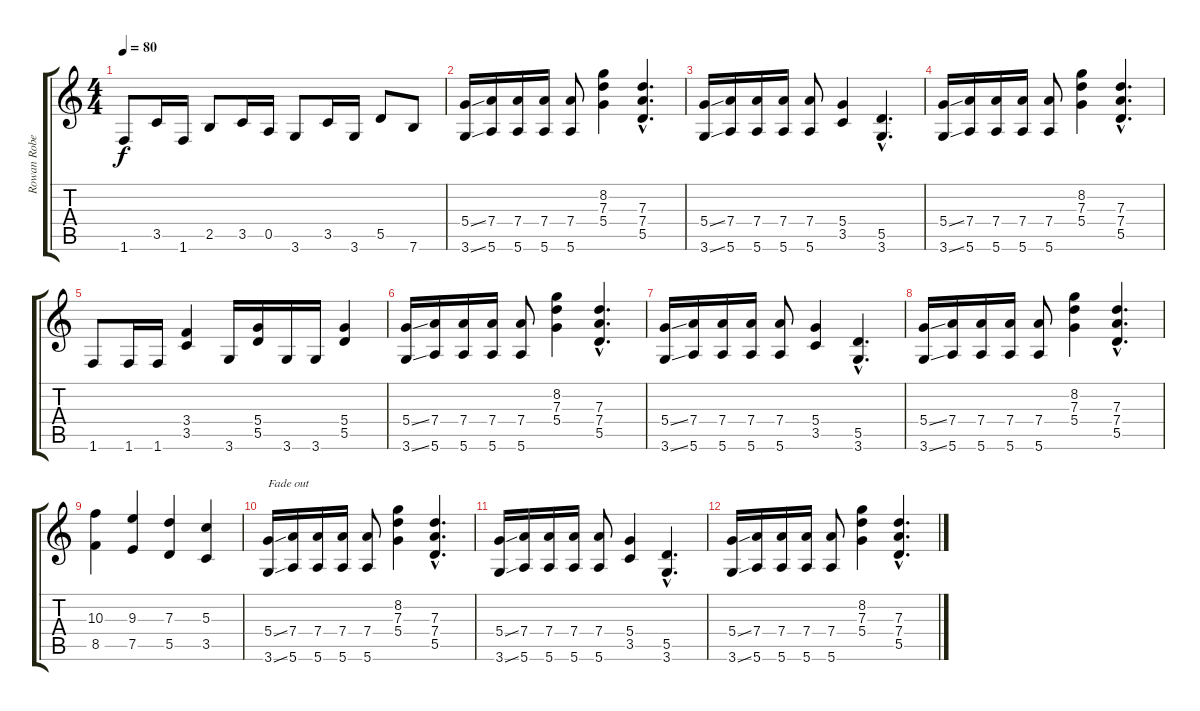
\track ("Rowan Robertson" "Rowan Robe") {instrument distortionguitar}
\staff {score tabs}
\tuning (E4 B3 G3 D3 A2 E2) {hide}
\ts (4 4)
\tempo 80
\clef g2
\ks c
1.6.8{dy f} 3.5.16 1.6.16 2.5.8 3.5.16 0.5.16 3.6.8 3.5.16 3.6.16 5.5.8 7.6.8 |
(5.4{ss} 3.6{ss}).16 (7.4 5.6).16 (7.4 5.6).16 (7.4 5.6).16 (7.4 5.6).8 (8.2 7.3 5.4).4 (7.3{hac} 7.4{hac} 5.5{hac}).4{d} |
(5.4{ss} 3.6{ss}).16 (7.4 5.6).16 (7.4 5.6).16 (7.4 5.6).16 (7.4 5.6).8 (5.4 3.5).4 (5.5{hac} 3.6{hac}).4{d} |
(5.4{ss} 3.6{ss}).16 (7.4 5.6).16 (7.4 5.6).16 (7.4 5.6).16 (7.4 5.6).8 (8.2 7.3 5.4).4 (7.3{hac} 7.4{hac} 5.5{hac}).4{d} |
1.6.8 1.6.16 1.6.16 (3.4 3.5).4 3.6.16 (5.4 5.5).16 3.6.16 3.6.16 (5.4 5.5).4 |
(5.4{ss} 3.6{ss}).16 (7.4 5.6).16 (7.4 5.6).16 (7.4 5.6).16 (7.4 5.6).8 (8.2 7.3 5.4).4 (7.3{hac} 7.4{hac} 5.5{hac}).4{d} |
(5.4{ss} 3.6{ss}).16 (7.4 5.6).16 (7.4 5.6).16 (7.4 5.6).16 (7.4 5.6).8 (5.4 3.5).4 (5.5{hac} 3.6{hac}).4{d} |
(5.4{ss} 3.6{ss}).16 (7.4 5.6).16 (7.4 5.6).16 (7.4 5.6).16 (7.4 5.6).8 (8.2 7.3 5.4).4 (7.3{hac} 7.4{hac} 5.5{hac}).4{d} |
(10.3 8.5).4 (9.3 7.5).4 (7.3 5.5).4 (5.3 3.5).4 |
(5.4{ss} 3.6{ss}).16{txt "Fade out"} (7.4 5.6).16 (7.4 5.6).16 (7.4 5.6).16 (7.4 5.6).8 (8.2 7.3 5.4).4 (7.3{hac} 7.4{hac} 5.5{hac}).4{d} |
(5.4{ss} 3.6{ss}).16 (7.4 5.6).16 (7.4 5.6).16 (7.4 5.6).16 (7.4 5.6).8 (5.4 3.5).4 (5.5{hac} 3.6{hac}).4{d} |
(5.4{ss} 3.6{ss}).16 (7.4 5.6).16 (7.4 5.6).16 (7.4 5.6).16 (7.4 5.6).8 (8.2 7.3 5.4).4 (7.3{hac} 7.4{hac} 5.5{hac}).4{d}
